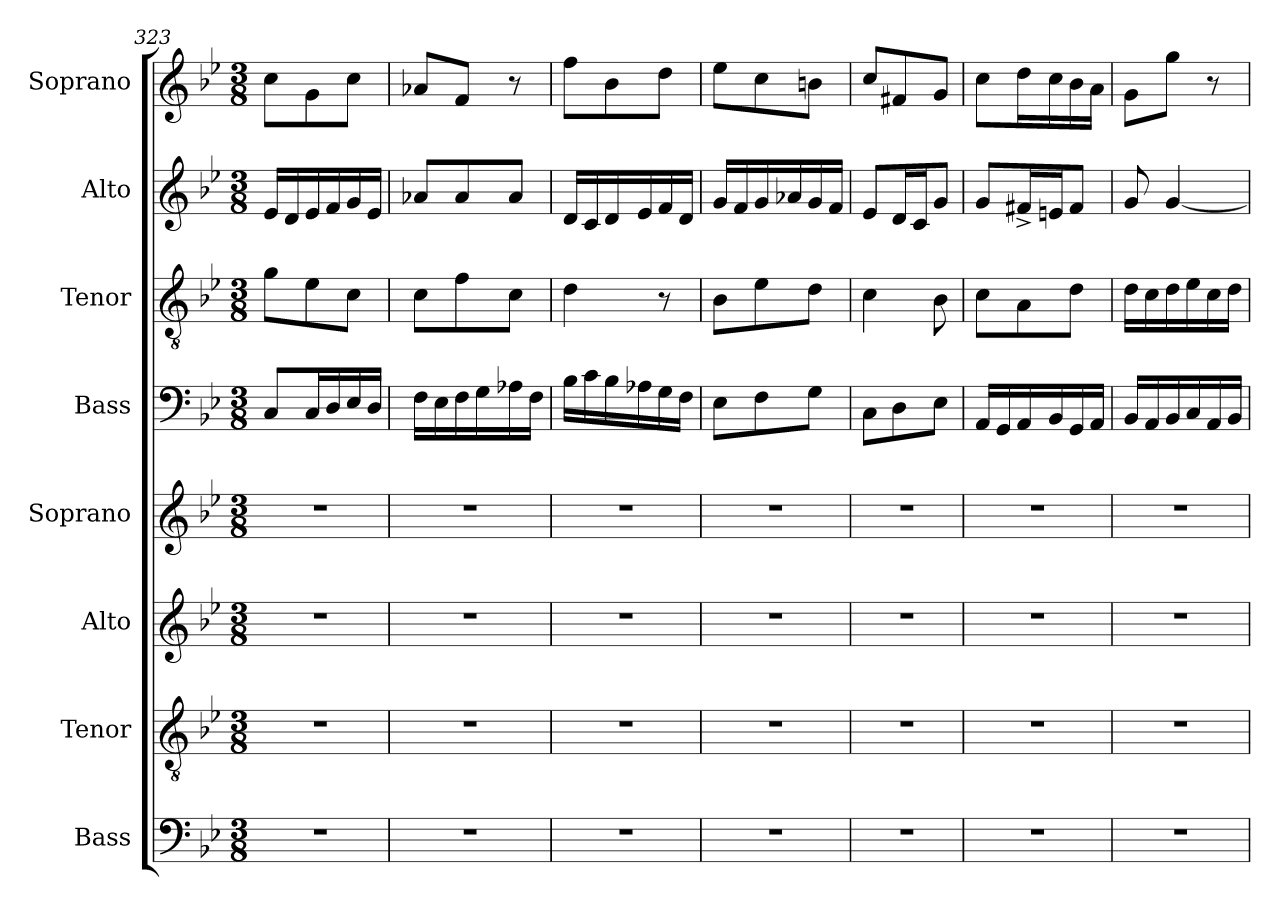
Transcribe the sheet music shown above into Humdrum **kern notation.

**kern	**kern	**kern	**kern	**kern	**kern	**kern	**kern
*part8	*part7	*part6	*part5	*part4	*part3	*part2	*part1
*staff8	*staff7	*staff6	*staff5	*staff4	*staff3	*staff2	*staff1
*I"Bass	*I"Tenor	*I"Alto	*I"Soprano	*I"Bass	*I"Tenor	*I"Alto	*I"Soprano
*clefF4	*clefGv2	*clefG2	*clefG2	*clefF4	*clefGv2	*clefG2	*clefG2
*k[b-e-]	*k[b-e-]	*k[b-e-]	*k[b-e-]	*k[b-e-]	*k[b-e-]	*k[b-e-]	*k[b-e-]
*B-:	*B-:	*B-:	*B-:	*B-:	*B-:	*B-:	*B-:
*M3/8	*M3/8	*M3/8	*M3/8	*M3/8	*M3/8	*M3/8	*M3/8
=323	=323	=323	=323	=323	=323	=323	=323
4.r	4.r	4.r	4.r	8C/L	8g\L	16e-/LL	8cc\L
.	.	.	.	.	.	16d/	.
.	.	.	.	16C/L	8e-\	16e-/	8g\
.	.	.	.	16D/	.	16f/	.
.	.	.	.	16E-/	8c\J	16g/	8cc\J
.	.	.	.	16D/JJ	.	16e-/JJ	.
=324	=324	=324	=324	=324	=324	=324	=324
4.r	4.r	4.r	4.r	16F\LL	8c\L	8a-X/L	8a-X/L
.	.	.	.	16E-\	.	.	.
.	.	.	.	16F\	8f\	8a-/	8f/J
.	.	.	.	16G\	.	.	.
.	.	.	.	16A-X\	8c\J	8a-/J	8r
.	.	.	.	16F\JJ	.	.	.
=325	=325	=325	=325	=325	=325	=325	=325
4.r	4.r	4.r	4.r	16B-\LL	4d\	16d/LL	8ff\L
.	.	.	.	16c\	.	16c/	.
.	.	.	.	16B-\	.	16d/	8b-\
.	.	.	.	16A-X\	.	16e-/	.
.	.	.	.	16G\	8r	16f/	8dd\J
.	.	.	.	16F\JJ	.	16d/JJ	.
=326	=326	=326	=326	=326	=326	=326	=326
4.r	4.r	4.r	4.r	8E-\L	8B-\L	16g/LL	8ee-\L
.	.	.	.	.	.	16f/	.
.	.	.	.	8F\	8e-\	16g/	8cc\
.	.	.	.	.	.	16a-X/	.
.	.	.	.	8G\J	8d\J	16g/	8bn\J
.	.	.	.	.	.	16f/JJ	.
!!LO:LB:g=z
=327	=327	=327	=327	=327	=327	=327	=327
4.r	4.r	4.r	4.r	8C\L	4c\	8e-/L	8cc/L
.	.	.	.	8D\	.	16d/L	8f#X/
.	.	.	.	.	.	16c/J	.
.	.	.	.	8E-\J	8B-\	8g/J	8g/J
=328	=328	=328	=328	=328	=328	=328	=328
4.r	4.r	4.r	4.r	16AA/LL	8c\L	8g/L	8cc\L
.	.	.	.	16GG/	.	.	.
.	.	.	.	16AA/	8A\	16f#X^</L	16dd\L
.	.	.	.	16BB-/	.	16en/J	16cc\
.	.	.	.	16GG/	8d\J	8f#/J	16b-\
.	.	.	.	16AA/JJ	.	.	16a\JJ
=329	=329	=329	=329	=329	=329	=329	=329
4.r	4.r	4.r	4.r	16BB-/LL	16d\LL	8g/	8g\L
.	.	.	.	16AA/	16c\	.	.
.	.	.	.	16BB-/	16d\	[<4g/	8gg\J
.	.	.	.	16C/	16e-\	.	.
.	.	.	.	16AA/	16c\	.	8r
.	.	.	.	16BB-/JJ	16d\JJ	.	.
=	=	=	=	=	=	=	=
*-	*-	*-	*-	*-	*-	*-	*-
